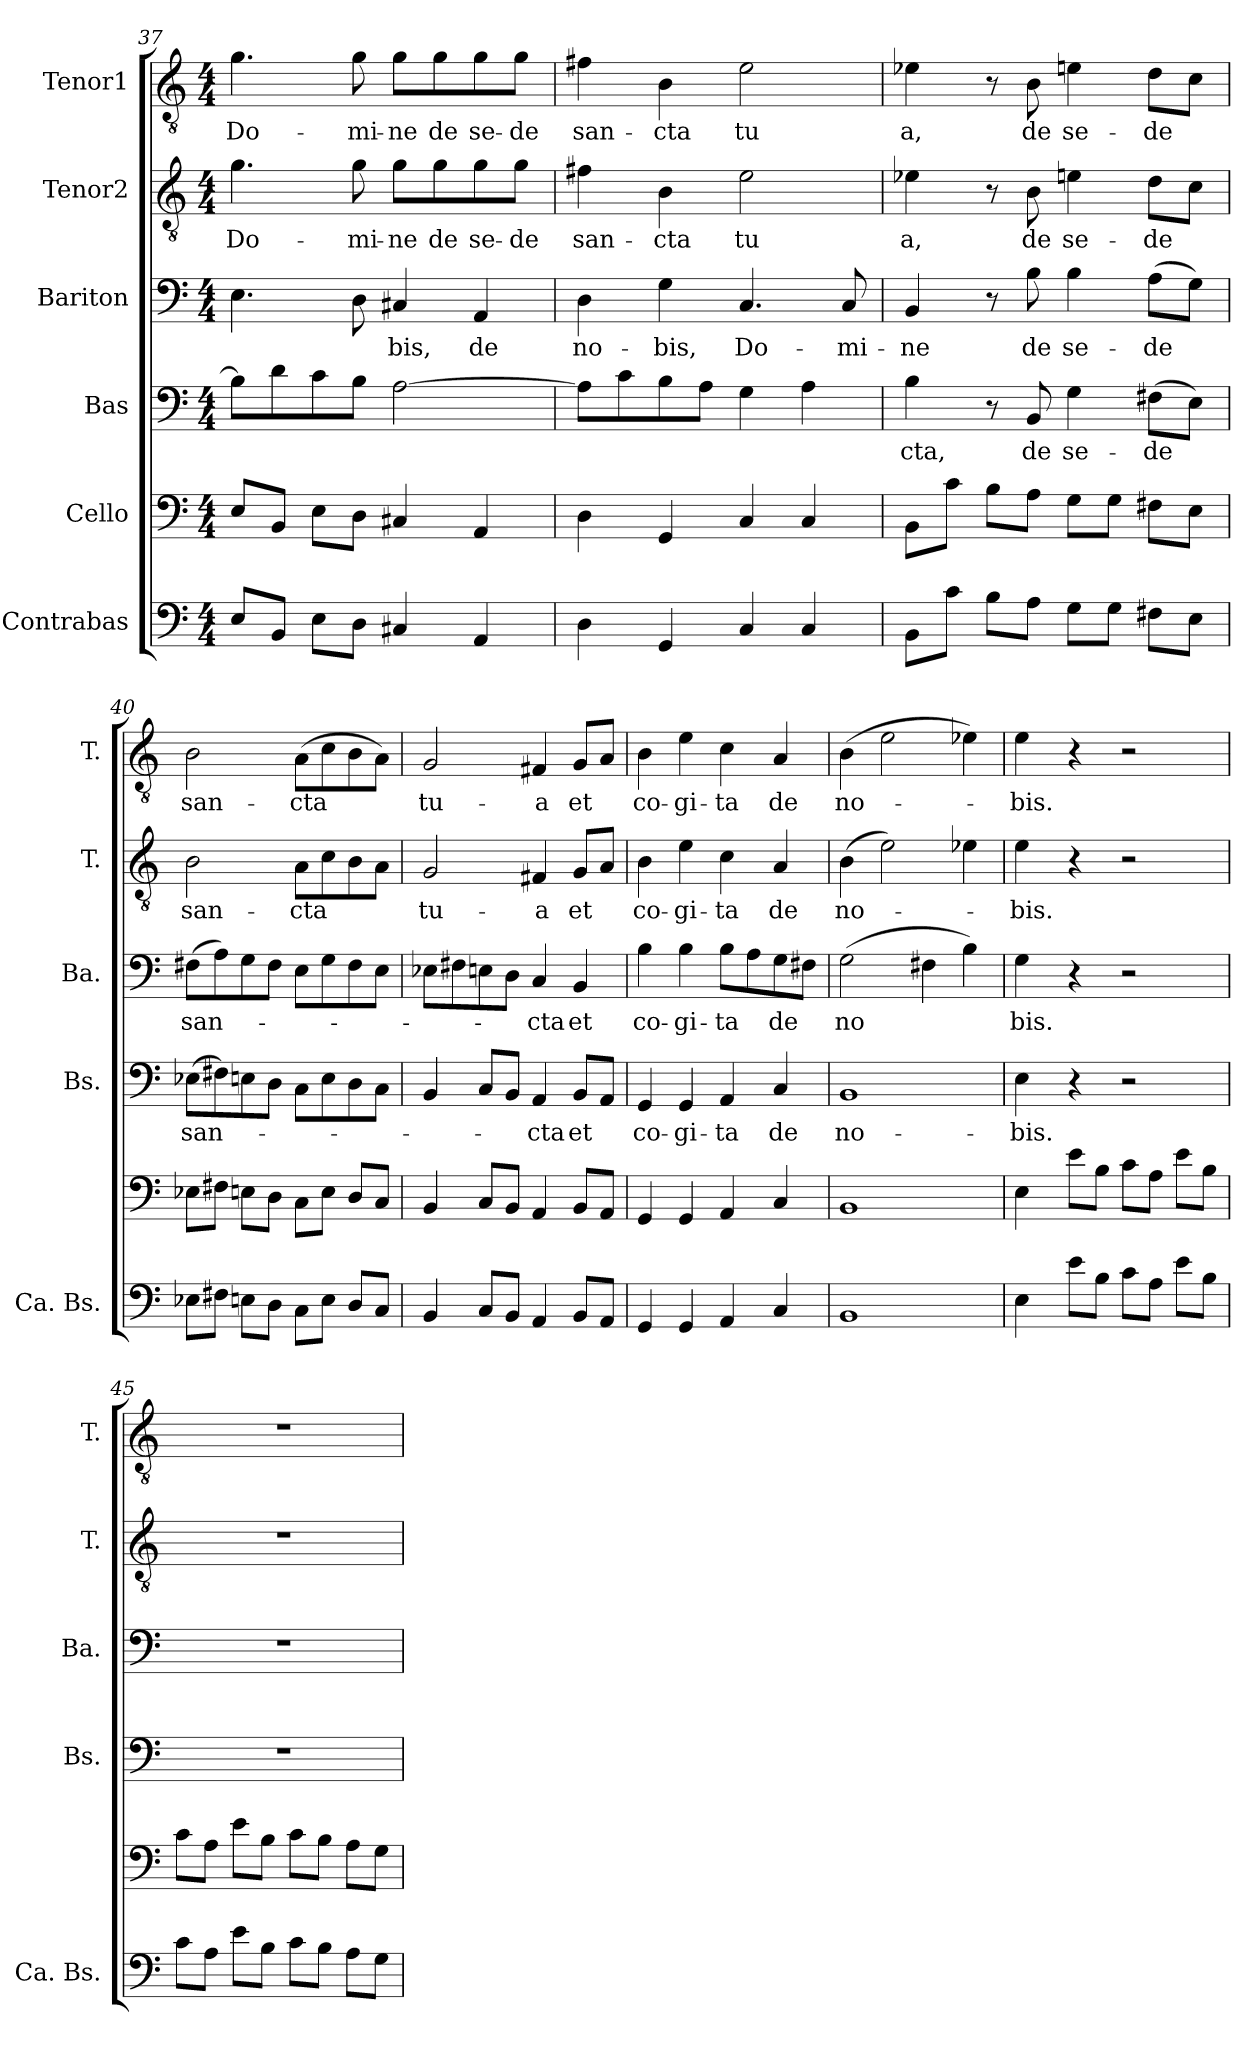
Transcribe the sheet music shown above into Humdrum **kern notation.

**kern	**kern	**kern	**text	**kern	**text	**kern	**text	**kern	**text
*part6	*part5	*part4	*part4	*part3	*part3	*part2	*part2	*part1	*part1
*staff6	*staff5	*staff4	*staff4	*staff3	*staff3	*staff2	*staff2	*staff1	*staff1
*I"Contrabas	*I"Cello	*I"Bas	*	*I"Bariton	*	*I"Tenor2	*	*I"Tenor1	*
*I'Ca. Bs.	*	*I'Bs.	*	*I'Ba.	*	*I'T.	*	*I'T.	*
*clefF4	*clefF4	*clefF4	*	*clefF4	*	*clefGv2	*	*clefGv2	*
*ITrd7c12	*	*	*	*	*	*	*	*	*
*k[]	*k[]	*k[]	*	*k[]	*	*k[]	*	*k[]	*
*M4/4	*M4/4	*M4/4	*	*M4/4	*	*M4/4	*	*M4/4	*
=37	=37	=37	=37	=37	=37	=37	=37	=37	=37
!	!	!	!	!	!	!	!LO:LY:b	!	!LO:LY:b
8EE/L	8E/L	8B\L]	.	4.E\	.	4.g\	Do-	4.g\	Do-
8BBB/J	8BB/J	8d\	.	.	.	.	.	.	.
8EE\L	8E\L	8c\	.	.	.	.	.	.	.
!	!	!	!	!	!	!	!LO:LY:b	!	!LO:LY:b
8DD\J	8D\J	8B\J	.	8D\	.	8g\	-mi-	8g\	-mi-
!	!	!	!	!	!LO:LY:b	!	!LO:LY:b	!	!LO:LY:b
4CC#X/	4C#X/	[2A\	.	4C#X/	-bis,	8g\L	-ne	8g\L	-ne
!	!	!	!	!	!	!	!LO:LY:b	!	!LO:LY:b
.	.	.	.	.	.	8g\	de	8g\	de
!	!	!	!	!	!LO:LY:b	!	!LO:LY:b	!	!LO:LY:b
4AAA/	4AA/	.	.	4AA/	de	8g\	se-	8g\	se-
!	!	!	!	!	!	!	!LO:LY:b	!	!LO:LY:b
.	.	.	.	.	.	8g\J	-de	8g\J	-de
=38	=38	=38	=38	=38	=38	=38	=38	=38	=38
!	!	!	!	!	!LO:LY:b	!	!LO:LY:b	!	!LO:LY:b
4DD\	4D\	8A\L]	.	4D\	no-	4f#X\	san-	4f#X\	san-
.	.	8c\	.	.	.	.	.	.	.
!	!	!	!	!	!LO:LY:b	!	!LO:LY:b	!	!LO:LY:b
4GGG/	4GG/	8B\	.	4G\	-bis,	4B\	-cta	4B\	-cta
.	.	8A\J	.	.	.	.	.	.	.
!	!	!	!	!	!LO:LY:b	!	!LO:LY:b	!	!LO:LY:b
4CC/	4C/	4G\	.	4.C/	Do-	2e\	tu	2e\	tu
4CC/	4C/	4A\	.	.	.	.	.	.	.
!	!	!	!	!	!LO:LY:b	!	!	!	!
.	.	.	.	8C/	-mi-	.	.	.	.
!!LO:PB:g=z
=39	=39	=39	=39	=39	=39	=39	=39	=39	=39
!	!	!	!LO:LY:b	!	!LO:LY:b	!	!LO:LY:b	!	!LO:LY:b
8BBB\L	8BB\L	4B\	-cta,	4BB/	-ne	4e-X\	a,	4e-X\	a,
8C\J	8c\J	.	.	.	.	.	.	.	.
8BB\L	8B\L	8r	.	8r	.	8r	.	8r	.
!	!	!	!LO:LY:b	!	!LO:LY:b	!	!LO:LY:b	!	!LO:LY:b
8AA\J	8A\J	8BB/	de	8B\	de	8B\	de	8B\	de
!	!	!	!LO:LY:b	!	!LO:LY:b	!	!LO:LY:b	!	!LO:LY:b
8GG\L	8G\L	4G\	se-	4B\	se-	4en\	se-	4en\	se-
8GG\J	8G\J	.	.	.	.	.	.	.	.
!	!	!	!LO:LY:b	!	!LO:LY:b	!	!LO:LY:b	!	!LO:LY:b
8FF#X\L	8F#X\L	(>8F#X\L	-de	(>8A\L	-de	8d\L	-de	8d\L	-de
8EE\J	8E\J	8E\J)	.	8G\J)	.	8c\J	.	8c\J	.
=40	=40	=40	=40	=40	=40	=40	=40	=40	=40
!	!	!	!LO:LY:b	!	!LO:LY:b	!	!LO:LY:b	!	!LO:LY:b
8EE-X\L	8E-X\L	(>8E-X\L	san-	(>8F#X\L	san-	2B\	san-	2B\	san-
8FF#X\J	8F#X\J	8F#X\)	.	8A\)	.	.	.	.	.
8EEn\L	8En\L	8En\	.	8G\	.	.	.	.	.
8DD\J	8D\J	8D\J	.	8F#\J	.	.	.	.	.
!	!	!	!	!	!	!	!LO:LY:b	!	!LO:LY:b
8CC\L	8C\L	8C\L	.	8E\L	.	8A\L	-cta	(>8A\L	-cta
8EE\J	8E\J	8E\	.	8G\	.	8c\	.	8c\	.
8DD/L	8D/L	8D\	.	8F#\	.	8B\	.	8B\	.
8CC/J	8C/J	8C\J	.	8E\J	.	8A\J	.	8A\J)	.
=41	=41	=41	=41	=41	=41	=41	=41	=41	=41
!	!	!	!	!	!	!	!LO:LY:b	!	!LO:LY:b
4BBB/	4BB/	4BB/	.	8E-X\L	.	2G/	tu-	2G/	tu-
.	.	.	.	8F#X\	.	.	.	.	.
8CC/L	8C/L	8C/L	.	8En\	.	.	.	.	.
8BBB/J	8BB/J	8BB/J	.	8D\J	.	.	.	.	.
!	!	!	!LO:LY:b	!	!LO:LY:b	!	!LO:LY:b	!	!LO:LY:b
4AAA/	4AA/	4AA/	-cta	4C/	-cta	4F#X/	-a	4F#X/	-a
!	!	!	!LO:LY:b	!	!LO:LY:b	!	!LO:LY:b	!	!LO:LY:b
8BBB/L	8BB/L	8BB/L	et	4BB/	et	8G/L	et	8G/L	et
*	*	*	*	*	*	*	*	*MM110	*
8AAA/J	8AA/J	8AA/J	.	.	.	8A/J	.	8A/J	.
=42	=42	=42	=42	=42	=42	=42	=42	=42	=42
!	!	!	!LO:LY:b	!	!LO:LY:b	!	!LO:LY:b	!	!LO:LY:b
4GGG/	4GG/	4GG/	co-	4B\	co-	4B\	co-	4B\	co-
!	!	!	!LO:LY:b	!	!LO:LY:b	!	!LO:LY:b	!	!LO:LY:b
4GGG/	4GG/	4GG/	-gi-	4B\	-gi-	4e\	-gi-	4e\	-gi-
!	!	!	!LO:LY:b	!	!LO:LY:b	!	!LO:LY:b	!	!LO:LY:b
4AAA/	4AA/	4AA/	-ta	8B\L	-ta	4c\	-ta	4c\	-ta
.	.	.	.	8A\	.	.	.	.	.
!	!	!	!LO:LY:b	!	!LO:LY:b	!	!LO:LY:b	!	!LO:LY:b
4CC/	4C/	4C/	de	8G\	de	4A/	de	4A/	de
.	.	.	.	8F#X\J	.	.	.	.	.
=43	=43	=43	=43	=43	=43	=43	=43	=43	=43
!	!	!	!LO:LY:b	!	!LO:LY:b	!	!LO:LY:b	!	!LO:LY:b
1BBB	1BB	1BB	no-	(>2G\	no	(>4B\	no-	(>4B\	no-
.	.	.	.	.	.	2e\)	.	2e\	.
.	.	.	.	4F#X\	.	.	.	.	.
.	.	.	.	4B\)	.	4e-X\	.	4e-X\)	.
!!LO:LB:g=z
=44	=44	=44	=44	=44	=44	=44	=44	=44	=44
!	!	!	!LO:LY:b	!	!LO:LY:b	!	!LO:LY:b	!	!LO:LY:b
*	*	*	*	*	*	*	*	*^	*
4EE\	4E\	4E\	-bis.	4G\	bis.	4e\	-bis.	4e\	8ryy	-bis.
*	*	*	*	*	*	*	*	*MM115	*	*
.	.	.	.	.	.	.	.	.	2..ryy	.
8E\L	8e\L	4r	.	4r	.	4r	.	4r	.	.
8BB\J	8B\J	.	.	.	.	.	.	.	.	.
8C\L	8c\L	2r	.	2r	.	2r	.	2r	.	.
8AA\J	8A\J	.	.	.	.	.	.	.	.	.
8E\L	8e\L	.	.	.	.	.	.	.	.	.
8BB\J	8B\J	.	.	.	.	.	.	.	.	.
*	*	*	*	*	*	*	*	*v	*v	*
=45	=45	=45	=45	=45	=45	=45	=45	=45	=45
8C\L	8c\L	1r	.	1r	.	1r	.	1r	.
8AA\J	8A\J	.	.	.	.	.	.	.	.
8E\L	8e\L	.	.	.	.	.	.	.	.
8BB\J	8B\J	.	.	.	.	.	.	.	.
8C\L	8c\L	.	.	.	.	.	.	.	.
8BB\J	8B\J	.	.	.	.	.	.	.	.
8AA\L	8A\L	.	.	.	.	.	.	.	.
8GG\J	8G\J	.	.	.	.	.	.	.	.
=	=	=	=	=	=	=	=	=	=
*-	*-	*-	*-	*-	*-	*-	*-	*-	*-
